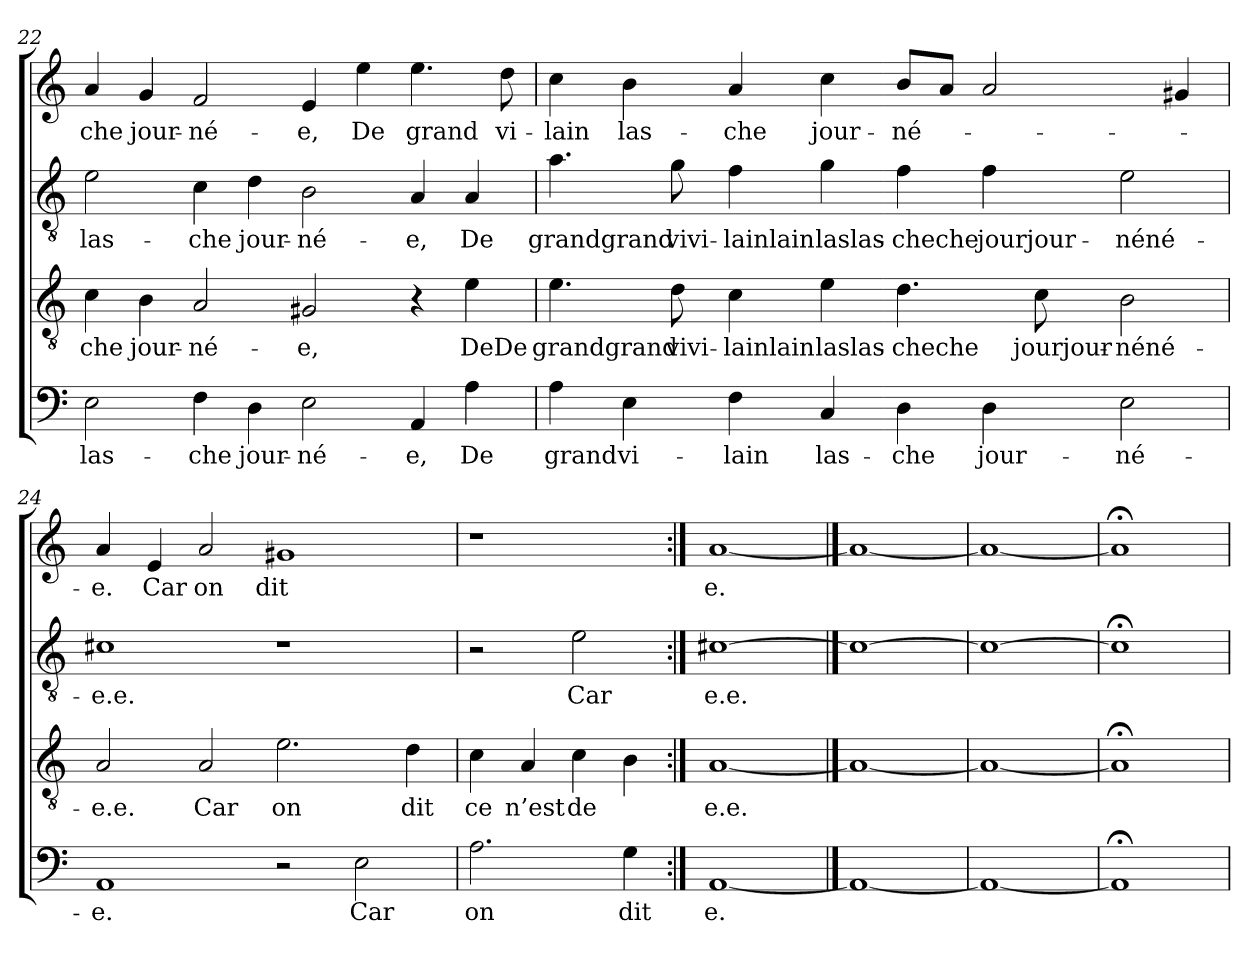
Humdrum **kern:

**kern	**text	**kern	**text	**kern	**text	**kern	**text
*part4	*part4	*part3	*part3	*part2	*part2	*part1	*part1
*staff4	*staff4	*staff3	*staff3	*staff2	*staff2	*staff1	*staff1
!!LO:LB:g=z
*clefF4	*	*clefGv2	*	*clefGv2	*	*clefG2	*
*k[]	*	*k[]	*	*k[]	*	*k[]	*
=22	=22	=22	=22	=22	=22	=22	=22
2E	las-	4c	-che	2e	las-	4a	-che
.	.	4B	jour-	.	.	4g	jour-
4F	-che	2A	-né-	4c	-che	2f	-né-
4D	jour-	.	.	4d	jour-	.	.
2E	-né-	2G#X	-e,	2B	-né-	4e	-e,
.	.	.	.	.	.	4ee	De
4AA	-e,	4r	.	4A	-e,	4.ee	grand
4A	De	4e	DeDe	4A	De	.	.
.	.	.	.	.	.	8dd	vi-
=23	=23	=23	=23	=23	=23	=23	=23
4A	grand	4.e	grandgrand	4.a	grandgrand	4cc	-lain
4E	vi-	.	.	.	.	4b	las-
.	.	8d	vivi-	8g	vivi-	.	.
4F	-lain	4c	-lainlain	4f	-lainlain	4a	-che
4C	las-	4e	laslas-	4g	laslas-	4cc	jour-
4D	-che	4.d	-cheche	4f	-cheche	8bL	-né-
.	.	.	.	.	.	8aJ	.
4D	jour-	.	.	4f	jourjour-	2a	.
.	.	8c	jourjour-	.	.	.	.
2E	-né-	2B	-néné-	2e	-néné-	.	.
.	.	.	.	.	.	4g#X	.
=24	=24	=24	=24	=24	=24	=24	=24
1AA	-e.	2A	-e.e.	1c#X	-e.e.	4a	-e.
.	.	.	.	.	.	4e	Car
.	.	2A	Car	.	.	2a	on
2r	.	2.e	on	1r	.	1g#X	dit
2E	Car	.	.	.	.	.	.
.	.	4d	dit	.	.	.	.
=25	=25	=25	=25	=25	=25	=25	=25
2.A	on	4c	ce	2r	.	1r	.
.	.	4A	n’est	.	.	.	.
.	.	4c	de	2e	Car	.	.
4G	dit	4B	.	.	.	.	.
=26:|!	=26:|!	=26:|!	=26:|!	=26:|!	=26:|!	=26:|!	=26:|!
[1AA	- e.	[1A	- e.e.	[1c#X	- e.e.	[1a	- e.
==27	==27	==27	==27	==27	==27	==27	==27
1AA_	.	1A_	.	1c#_	.	1a_	.
=28	=28	=28	=28	=28	=28	=28	=28
1AA_	.	1A_	.	1c#_	.	1a_	.
=29	=29	=29	=29	=29	=29	=29	=29
1AA;<]	.	1A;<]	.	1c#;<]	.	1a;<]	.
=	=	=	=	=	=	=	=
*-	*-	*-	*-	*-	*-	*-	*-
